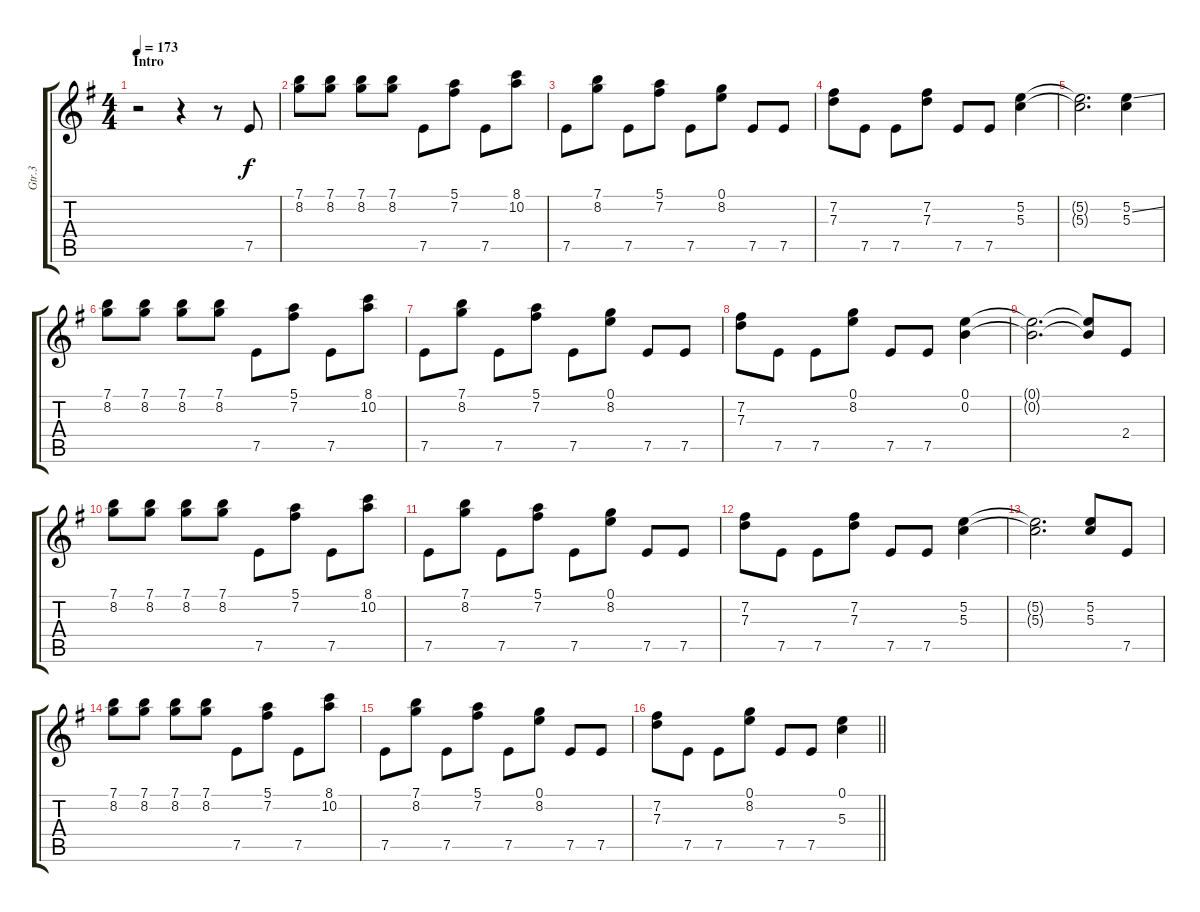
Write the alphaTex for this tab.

\track ("Gtr.3" "Gtr.3") {instrument electricguitarclean}
\staff {score tabs}
\tuning (E4 B3 G3 D3 A2 E2) {hide}
\ts (4 4)
\section ("" "Intro")
\tempo 173
\clef g2
\ks g
r.2{dy f instrument electricguitarclean} r.4 r.8 7.5.8 |
(7.1 8.2).8 (7.1 8.2).8 (7.1 8.2).8 (7.1 8.2).8 7.5.8 (5.1 7.2).8 7.5.8 (8.1 10.2).8 |
7.5.8 (7.1 8.2).8 7.5.8 (5.1 7.2).8 7.5.8 (0.1 8.2).8 7.5.8 7.5.8 |
(7.2 7.3).8 7.5.8 7.5.8 (7.2 7.3).8 7.5.8 7.5.8 (5.2 5.3).4 |
(5.2{t} 5.3{t}).2{d} (5.2{ss} 5.3).4 |
(7.1 8.2).8 (7.1 8.2).8 (7.1 8.2).8 (7.1 8.2).8 7.5.8 (5.1 7.2).8 7.5.8 (8.1 10.2).8 |
7.5.8 (7.1 8.2).8 7.5.8 (5.1 7.2).8 7.5.8 (0.1 8.2).8 7.5.8 7.5.8 |
(7.2 7.3).8 7.5.8 7.5.8 (0.1 8.2).8 7.5.8 7.5.8 (0.1 0.2).4 |
(0.1{t} 0.2{t}).2{d} (0.1{t} 0.2{t}).8 2.4.8 |
(7.1 8.2).8 (7.1 8.2).8 (7.1 8.2).8 (7.1 8.2).8 7.5.8 (5.1 7.2).8 7.5.8 (8.1 10.2).8 |
7.5.8 (7.1 8.2).8 7.5.8 (5.1 7.2).8 7.5.8 (0.1 8.2).8 7.5.8 7.5.8 |
(7.2 7.3).8 7.5.8 7.5.8 (7.2 7.3).8 7.5.8 7.5.8 (5.2 5.3).4 |
(5.2{t} 5.3{t}).2{d} (5.2 5.3).8 7.5.8 |
(7.1 8.2).8 (7.1 8.2).8 (7.1 8.2).8 (7.1 8.2).8 7.5.8 (5.1 7.2).8 7.5.8 (8.1 10.2).8 |
7.5.8 (7.1 8.2).8 7.5.8 (5.1 7.2).8 7.5.8 (0.1 8.2).8 7.5.8 7.5.8 |
\barLineRight lightlight
(7.2 7.3).8 7.5.8 7.5.8 (0.1 8.2).8 7.5.8 7.5.8 (0.1 5.3).4
